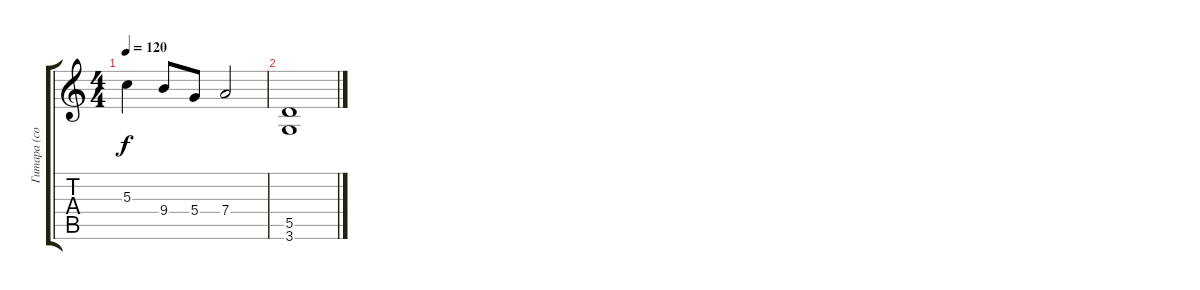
\track ("Гитара (соло)" "Гитара (со") {instrument acousticguitarsteel}
\staff {score tabs}
\tuning (E4 B3 G3 D3 A2 E2) {hide}
\ts (4 4)
\tempo 120
\clef g2
\ks c
5.3.4{dy f} 9.4.8 5.4.8 7.4.2 |
(5.5 3.6).1
